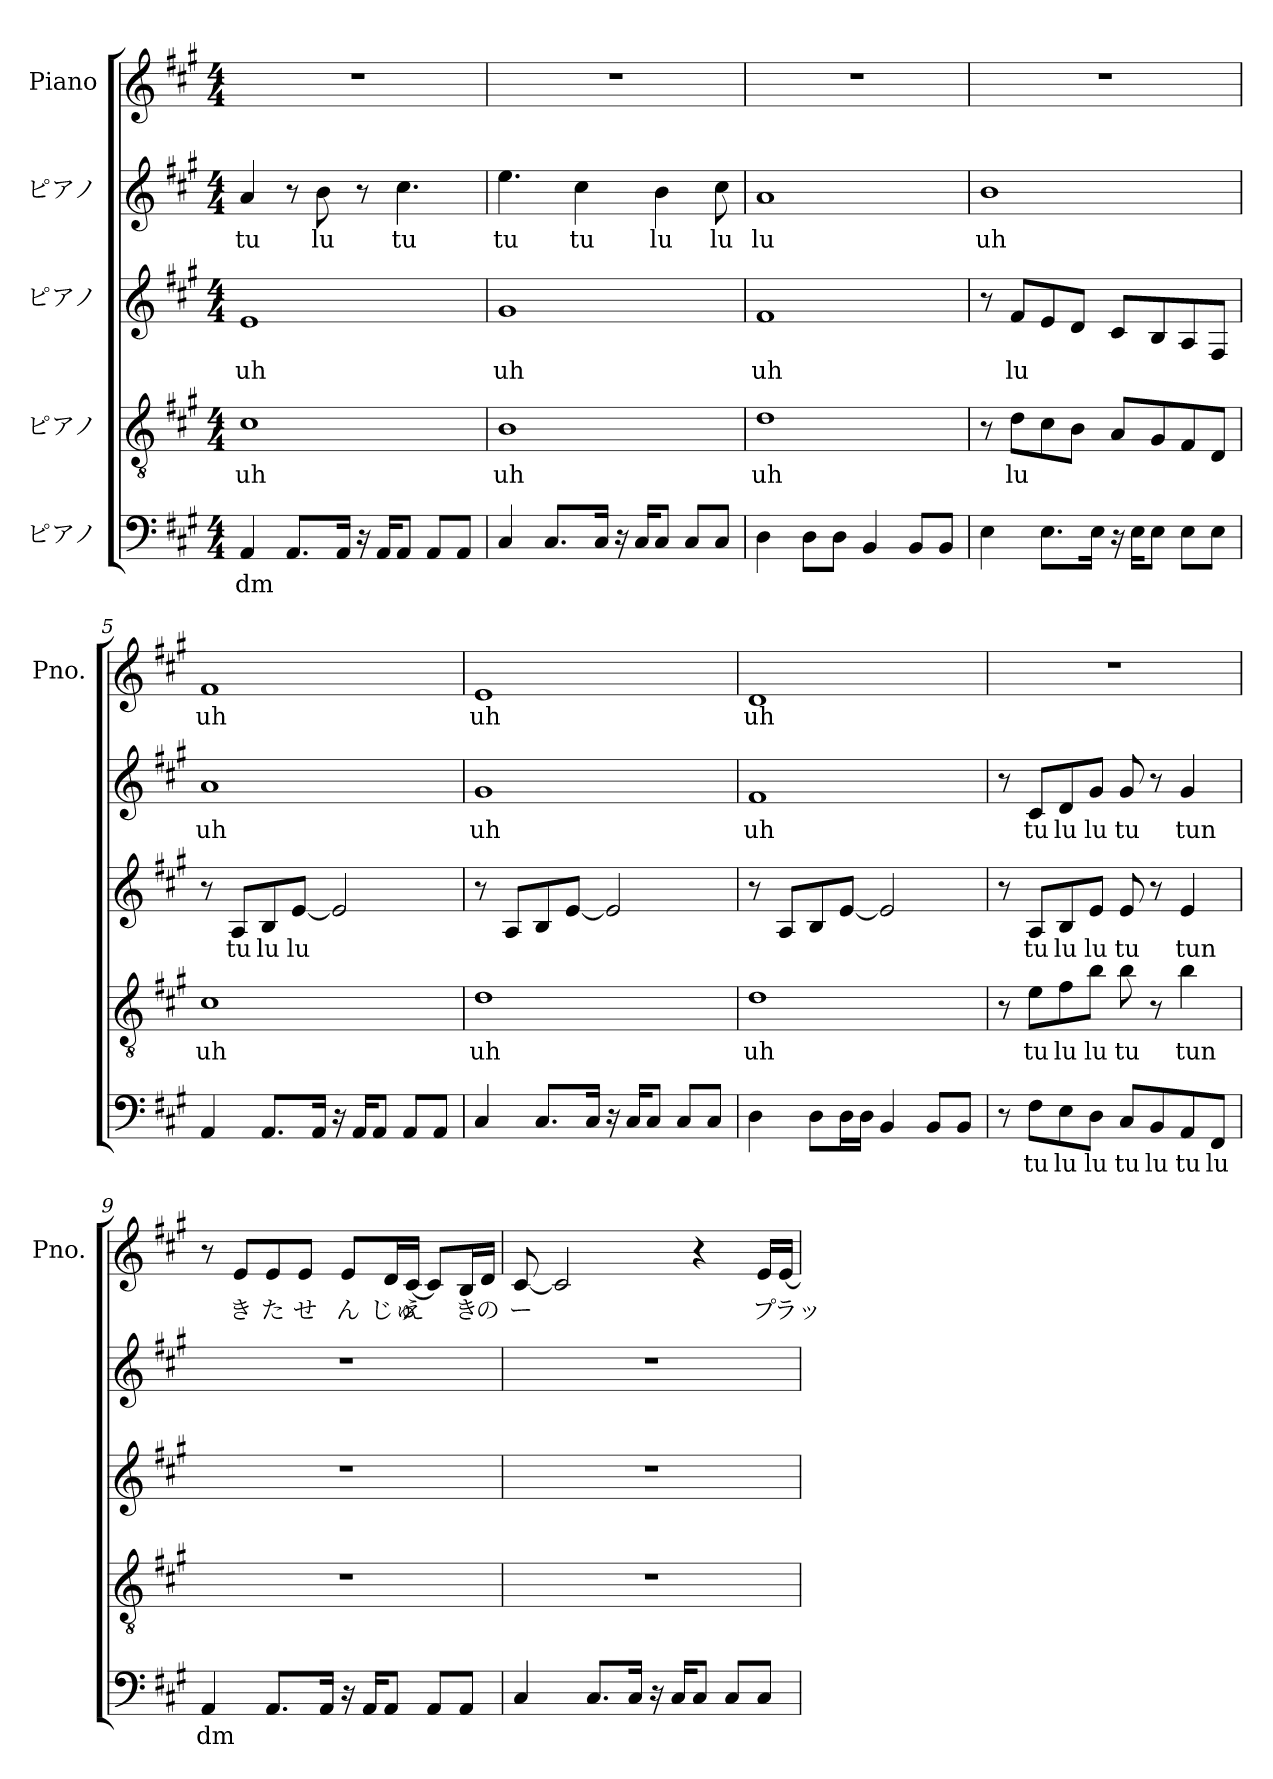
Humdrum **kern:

**kern	**text	**kern	**text	**kern	**text	**kern	**text	**kern	**text
*part5	*part5	*part4	*part4	*part3	*part3	*part2	*part2	*part1	*part1
*staff5	*staff5	*staff4	*staff4	*staff3	*staff3	*staff2	*staff2	*staff1	*staff1
*I"ピアノ	*	*I"ピアノ	*	*I"ピアノ	*	*I"ピアノ	*	*I"Piano	*
*	*	*	*	*	*	*	*	*I'Pno.	*
*clefF4	*	*clefGv2	*	*clefG2	*	*clefG2	*	*clefG2	*
*k[f#c#g#]	*	*k[f#c#g#]	*	*k[f#c#g#]	*	*k[f#c#g#]	*	*k[f#c#g#]	*
*M4/4	*	*M4/4	*	*M4/4	*	*M4/4	*	*M4/4	*
*MM107	*	*MM107	*	*MM107	*	*MM107	*	*MM107	*
=1	=1	=1	=1	=1	=1	=1	=1	=1	=1
4AA	dm	1c#	uh	1e	uh	4a	tu	1r	.
8.AAL	.	.	.	.	.	8r	.	.	.
.	.	.	.	.	.	8b	lu	.	.
16AAJk	.	.	.	.	.	.	.	.	.
16r	.	.	.	.	.	8r	.	.	.
16AAKL	.	.	.	.	.	.	.	.	.
8AAJ	.	.	.	.	.	4.cc#	tu	.	.
8AAL	.	.	.	.	.	.	.	.	.
8AAJ	.	.	.	.	.	.	.	.	.
=2	=2	=2	=2	=2	=2	=2	=2	=2	=2
4C#	.	1B	uh	1g#	uh	4.ee	tu	1r	.
8.C#L	.	.	.	.	.	.	.	.	.
.	.	.	.	.	.	4cc#	tu	.	.
16C#Jk	.	.	.	.	.	.	.	.	.
16r	.	.	.	.	.	.	.	.	.
16C#KL	.	.	.	.	.	.	.	.	.
8C#J	.	.	.	.	.	4b	lu	.	.
8C#L	.	.	.	.	.	.	.	.	.
8C#J	.	.	.	.	.	8cc#	lu	.	.
=3	=3	=3	=3	=3	=3	=3	=3	=3	=3
4D	.	1d	uh	1f#	uh	1a	lu	1r	.
8DL	.	.	.	.	.	.	.	.	.
8DJ	.	.	.	.	.	.	.	.	.
4BB	.	.	.	.	.	.	.	.	.
8BBL	.	.	.	.	.	.	.	.	.
8BBJ	.	.	.	.	.	.	.	.	.
=4	=4	=4	=4	=4	=4	=4	=4	=4	=4
4E	.	8r	.	8r	.	1b	uh	1r	.
.	.	8dL	lu	8f#L	lu	.	.	.	.
8.EL	.	8c#	.	8e	.	.	.	.	.
.	.	8BJ	.	8dJ	.	.	.	.	.
16EJk	.	.	.	.	.	.	.	.	.
16r	.	8AL	.	8c#L	.	.	.	.	.
16EKL	.	.	.	.	.	.	.	.	.
8EJ	.	8G#	.	8B	.	.	.	.	.
8EL	.	8F#	.	8A	.	.	.	.	.
8EJ	.	8DJ	.	8F#J	.	.	.	.	.
=5	=5	=5	=5	=5	=5	=5	=5	=5	=5
4AA	.	1c#	uh	8r	.	1a	uh	1f#	uh
.	.	.	.	8AL	tu	.	.	.	.
8.AAL	.	.	.	8B	lu	.	.	.	.
.	.	.	.	[8eJ	lu	.	.	.	.
16AAJk	.	.	.	.	.	.	.	.	.
16r	.	.	.	2e]	.	.	.	.	.
16AAKL	.	.	.	.	.	.	.	.	.
8AAJ	.	.	.	.	.	.	.	.	.
8AAL	.	.	.	.	.	.	.	.	.
8AAJ	.	.	.	.	.	.	.	.	.
=6	=6	=6	=6	=6	=6	=6	=6	=6	=6
4C#	.	1d	uh	8r	.	1g#	uh	1e	uh
.	.	.	.	8AL	.	.	.	.	.
8.C#L	.	.	.	8B	.	.	.	.	.
.	.	.	.	[8eJ	.	.	.	.	.
16C#Jk	.	.	.	.	.	.	.	.	.
16r	.	.	.	2e]	.	.	.	.	.
16C#KL	.	.	.	.	.	.	.	.	.
8C#J	.	.	.	.	.	.	.	.	.
8C#L	.	.	.	.	.	.	.	.	.
8C#J	.	.	.	.	.	.	.	.	.
=7	=7	=7	=7	=7	=7	=7	=7	=7	=7
4D	.	1d	uh	8r	.	1f#	uh	1d	uh
.	.	.	.	8AL	.	.	.	.	.
8DL	.	.	.	8B	.	.	.	.	.
16DL	.	.	.	[8eJ	.	.	.	.	.
16DJJ	.	.	.	.	.	.	.	.	.
4BB	.	.	.	2e]	.	.	.	.	.
8BBL	.	.	.	.	.	.	.	.	.
8BBJ	.	.	.	.	.	.	.	.	.
=8	=8	=8	=8	=8	=8	=8	=8	=8	=8
8r	.	8r	.	8r	.	8r	.	1r	.
8F#L	tu	8eL	tu	8AL	tu	8c#L	tu	.	.
8E	lu	8f#	lu	8B	lu	8d	lu	.	.
8DJ	lu	8bJ	lu	8eJ	lu	8g#J	lu	.	.
8C#L	tu	8b	tu	8e	tu	8g#	tu	.	.
8BB	lu	8r	.	8r	.	8r	.	.	.
8AA	tu	4b	tun	4e	tun	4g#	tun	.	.
8FF#J	lu	.	.	.	.	.	.	.	.
=9	=9	=9	=9	=9	=9	=9	=9	=9	=9
4AA	dm	1r	.	1r	.	1r	.	8r	.
.	.	.	.	.	.	.	.	8eL	き
8.AAL	.	.	.	.	.	.	.	8e	た
.	.	.	.	.	.	.	.	8eJ	せ
16AAJk	.	.	.	.	.	.	.	.	.
16r	.	.	.	.	.	.	.	8eL	ん
16AAKL	.	.	.	.	.	.	.	.	.
8AAJ	.	.	.	.	.	.	.	16dL	じゅ
.	.	.	.	.	.	.	.	[16c#JJ	え
8AAL	.	.	.	.	.	.	.	8c#L]	.
8AAJ	.	.	.	.	.	.	.	16BL	き
.	.	.	.	.	.	.	.	16dJJ	の
=10	=10	=10	=10	=10	=10	=10	=10	=10	=10
4C#	.	1r	.	1r	.	1r	.	[8c#	ー
.	.	.	.	.	.	.	.	2c#]	.
8.C#L	.	.	.	.	.	.	.	.	.
16C#Jk	.	.	.	.	.	.	.	.	.
16r	.	.	.	.	.	.	.	.	.
16C#KL	.	.	.	.	.	.	.	.	.
8C#J	.	.	.	.	.	.	.	4r	.
8C#L	.	.	.	.	.	.	.	.	.
8C#J	.	.	.	.	.	.	.	16eLL	プ
.	.	.	.	.	.	.	.	[16eJJ	ラッ
=	=	=	=	=	=	=	=	=	=
*-	*-	*-	*-	*-	*-	*-	*-	*-	*-
